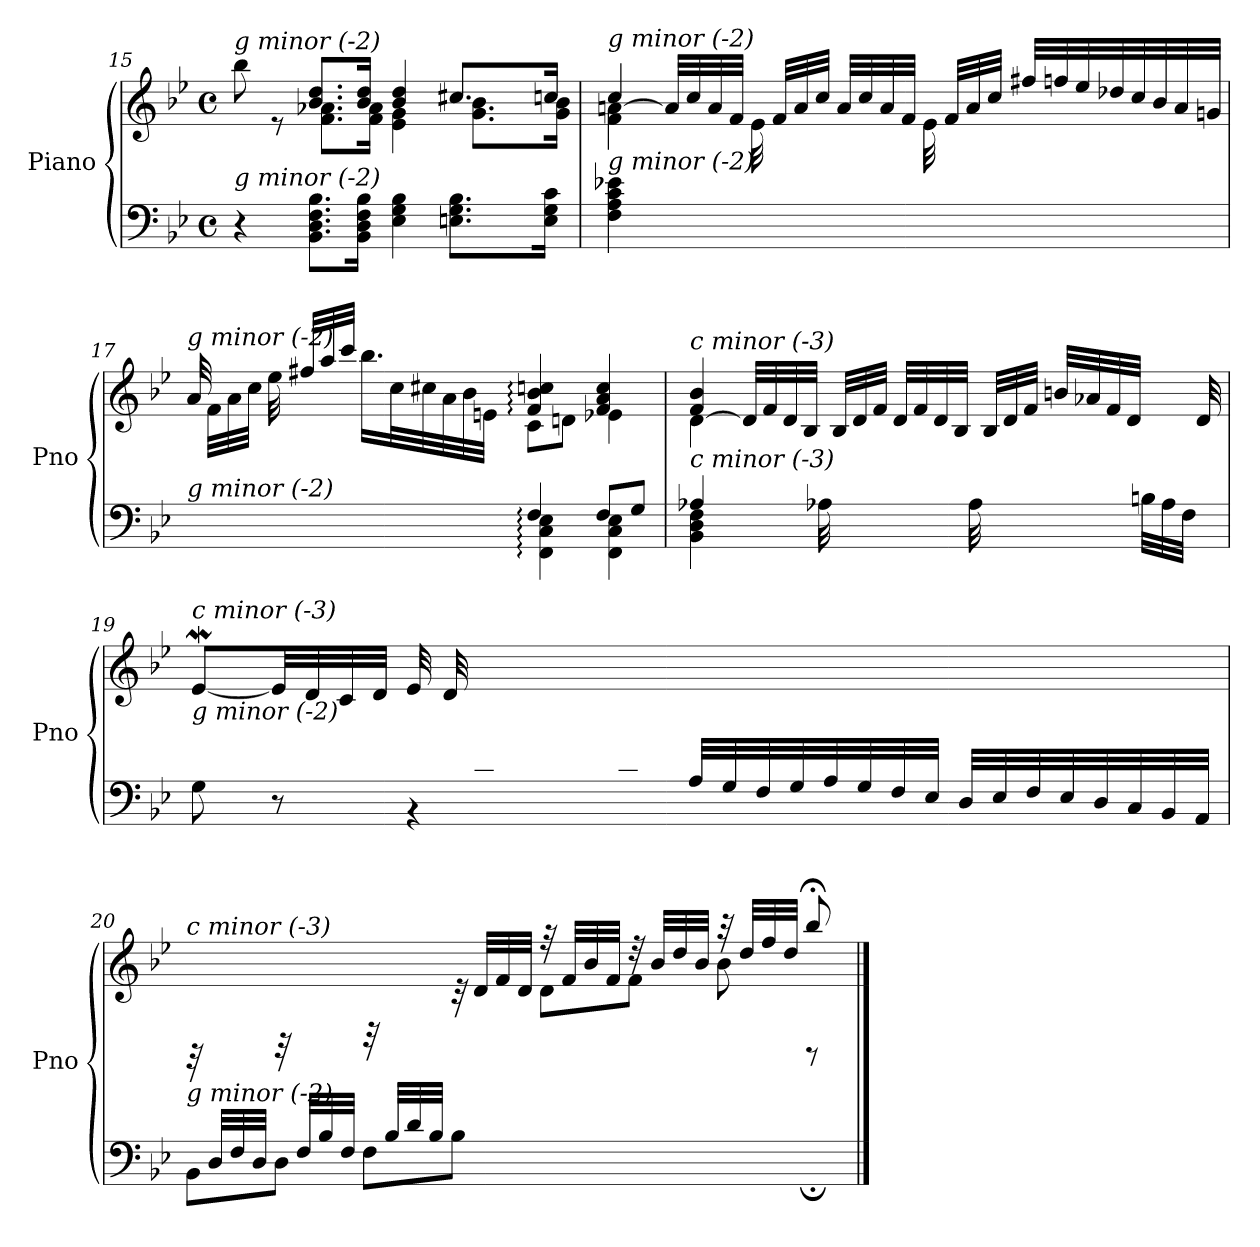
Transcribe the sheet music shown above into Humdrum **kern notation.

**kern	**kern
*part1	*part1
*staff2	*staff1
*I"Piano	*
*I'Pno	*
*clefF4	*clefG2
*k[b-e-]	*k[b-e-]
*M4/4	*M4/4
*met(c)	*met(c)
=15	=15
*^	*^
!	!	!LO:TX:i:t=g minor (-2)	!
!LO:TX:i:t=g minor (-2)	!	!	!
4ryy	4r	8bb-\	4ryy
.	.	8re	.
2.ryy	8.BB-\ 8.D\ 8.F\ 8.B-\L	8.b-/ 8.dd/L	8.f\ 8.a-X\L
.	16BB-\ 16D\ 16F\ 16B-\Jk	16b-/ 16dd/Jk	16f\ 16a-\Jk
.	4E-\ 4G\ 4B-\	4b-/ 4dd/	4e-\ 4g\
.	8.En\ 8.G\ 8.B-\L	8.cc#Xi/L	8.g\ 8.b-\L
.	16E\ 16G\ 16c\Jk	16cc/Jk	16g\ 16b-\Jk
!!LO:PB:g=z
=16	=16	=16	=16
*	*	*	*^
!	!	!LO:TX:i:t=g minor (-2)	!	!
!LO:TX:i:t=g minor (-2)	!	!	!	!
4ryy	4F\ 4A\ 4c\ 4e-X\	4f\ [4an\	4cc/	4.ryy
2.ryy	8ryy	32a/LLL]	2.ryy	.
.	.	32cc/	.	.
.	.	32a/	.	.
.	.	32f/JJJ	.	.
.	32ryy	32ryy	.	32e-\
.	32ryy	32f/LLL	.	8..ryy
.	16ryy	32a/	.	.
.	.	32cc/JJJ	.	.
.	8ryy	32a/LLL	.	.
.	.	32cc/	.	.
.	.	32a/	.	.
.	.	32f/JJJ	.	.
.	32ryy	32ryy	.	32e-\
.	32ryy	32f/LLL	.	4ryy
.	16ryy	32a/	.	.
.	.	32cc/JJJ	.	.
.	4ryy	32ff#Xi/LLL	.	.
.	.	32ff/	.	.
.	.	32ee-/	.	.
.	.	32dd-Xj/	.	.
.	.	32cc/	.	.
.	.	32b-/	.	16.ryy
.	.	32a/	.	.
.	.	32gn/JJJ	.	.
=17	=17	=17	=17	=17
*	*^	*	*	*^
!	!	!	!LO:TX:i:t=g minor (-2)	!	!	!
!LO:TX:i:t=g minor (-2)	!	!	!	!	!	!
2ryy	32ryy	2ryy	32a/	2ryy	32ryy	2ryy
.	8ryy	.	32ryy	.	32f\LLL	.
.	.	.	32ryy	.	32a\	.
.	.	.	32ryy	.	32cc\JJJ	.
.	.	.	32ryy	.	32ee-\	.
.	32ryy	.	32ff#Xi/LLL	.	16.ryy	.
.	16ryy	.	32aa/	.	.	.
.	.	.	32ccc/JJJ	.	.	.
.	4ryy	.	4ryy	.	16.bb-\LL	.
.	.	.	.	.	32cc\L	.
.	.	.	.	.	32cc#Xi\	.
.	.	.	.	.	32a\	.
.	.	.	.	.	32b-\	.
.	.	.	.	.	32en\JJJ	.
2ryy	4F:/	4FF\: 4C\: 4E-\:	4f/: 4b-/: 4cc/:	8c\L	2ryy	2ryy
.	.	.	.	8dn\J	.	.
.	8F/L	4FF\ 4C\ 4E-\	4f/ 4a/ 4cc/	4e-X\	.	.
.	8G/J	.	.	.	.	.
*	*	*	*	*	*v	*v
!!LO:LB:g=z
=18	=18	=18	=18	=18	=18
!	!	!	!LO:TX:i:t=c minor (-3)	!	!
!LO:TX:i:t=c minor (-3)	!	!	!	!	!
4ryy	4A-X/	4BB-\ 4D\ 4F\	[4d\	4f/ 4b-/	4ryy
2.ryy	8ryy	2.ryy	32d/LLL]	2.ryy	2.ryy
.	.	.	32f/	.	.
.	.	.	32d/	.	.
.	.	.	32B-/JJJ	.	.
.	32A-X\	.	32ryy	.	.
.	32ryy	.	32B-/LLL	.	.
.	16ryy	.	32d/	.	.
.	.	.	32f/JJJ	.	.
.	8ryy	.	32d/LLL	.	.
.	.	.	32f/	.	.
.	.	.	32d/	.	.
.	.	.	32B-/JJJ	.	.
.	32A-\	.	32ryy	.	.
.	32ryy	.	32B-/LLL	.	.
.	16ryy	.	32d/	.	.
.	.	.	32f/JJJ	.	.
.	8ryy	.	32bni/LLL	.	.
.	.	.	32a-X/	.	.
.	.	.	32f/	.	.
.	.	.	32d/JJJ	.	.
.	32Bni\LLL	.	32ryy	.	.
.	32A-\	.	32ryy	.	.
.	32F\JJJ	.	32ryy	.	.
.	32ryy	.	32d/	.	.
*	*v	*v	*	*	*
*	*	*v	*v	*v
=19	=19	=19
!	!	!LO:TX:i:t=c minor (-3)
!LO:TX:i:t=g minor (-2)	!	!
4ryy	8G\	[8e-w/L
.	8r	32e-/LL]
.	.	32d/
.	.	32c/
.	.	32d/JJJ
16ryy	4r	32e-/LLL
.	.	32d/
32c/	.	8.ryy
32B-/	.	.
32An/	.	.
32B-/	.	.
32c/	.	.
32B-/JJJ	.	.
2ryy	32A/LLL	2ryy
.	32G/	.
.	32F/	.
.	32G/	.
.	32A/	.
.	32G/	.
.	32F/	.
.	32E-/JJJ	.
.	32D/LLL	.
.	32E-/	.
.	32F/	.
.	32E-/	.
.	32D/	.
.	32C/	.
.	32BB-/	.
.	32AA/JJJ	.
!!LO:LB:g=z
=20	=20	=20
*	*	*^
!	!	!LO:TX:i:t=c minor (-3)	!
!LO:TX:i:t=g minor (-2)	!	!	!
32ryy	8BB-\L	32rEE	2ryy
32D/LLL	.	16.ryy	.
32F/	.	.	.
32D/JJJ	.	.	.
32ryy	8D\J	32rGG	.
32F/LLL	.	16.ryy	.
32B-/	.	.	.
32F/JJJ	.	.	.
32ryy	8F\L	32rBB	.
32B-/LLL	.	16.ryy	.
32d/	.	.	.
32B-/JJJ	.	.	.
2ryy	8B-\J	32rc	.
.	.	32d/LLL	.
.	.	32f/	.
.	.	32d/JJJ	.
.	4.ryy	32r	8d\L
.	.	32f/LLL	.
.	.	32b-/	.
.	.	32f/JJJ	.
.	.	32rdd	8f\J
.	.	32b-/LLL	.
.	.	32dd/	.
.	.	32b-/JJJ	.
.	.	32raa	8b-\
.	.	32dd/LLL	.
.	.	32ff/	.
.	.	32dd/JJJ	.
8ryy	8r;ccc	8bb-;</	8ryy
*v	*v	*	*
*	*v	*v
==	==
*-	*-
